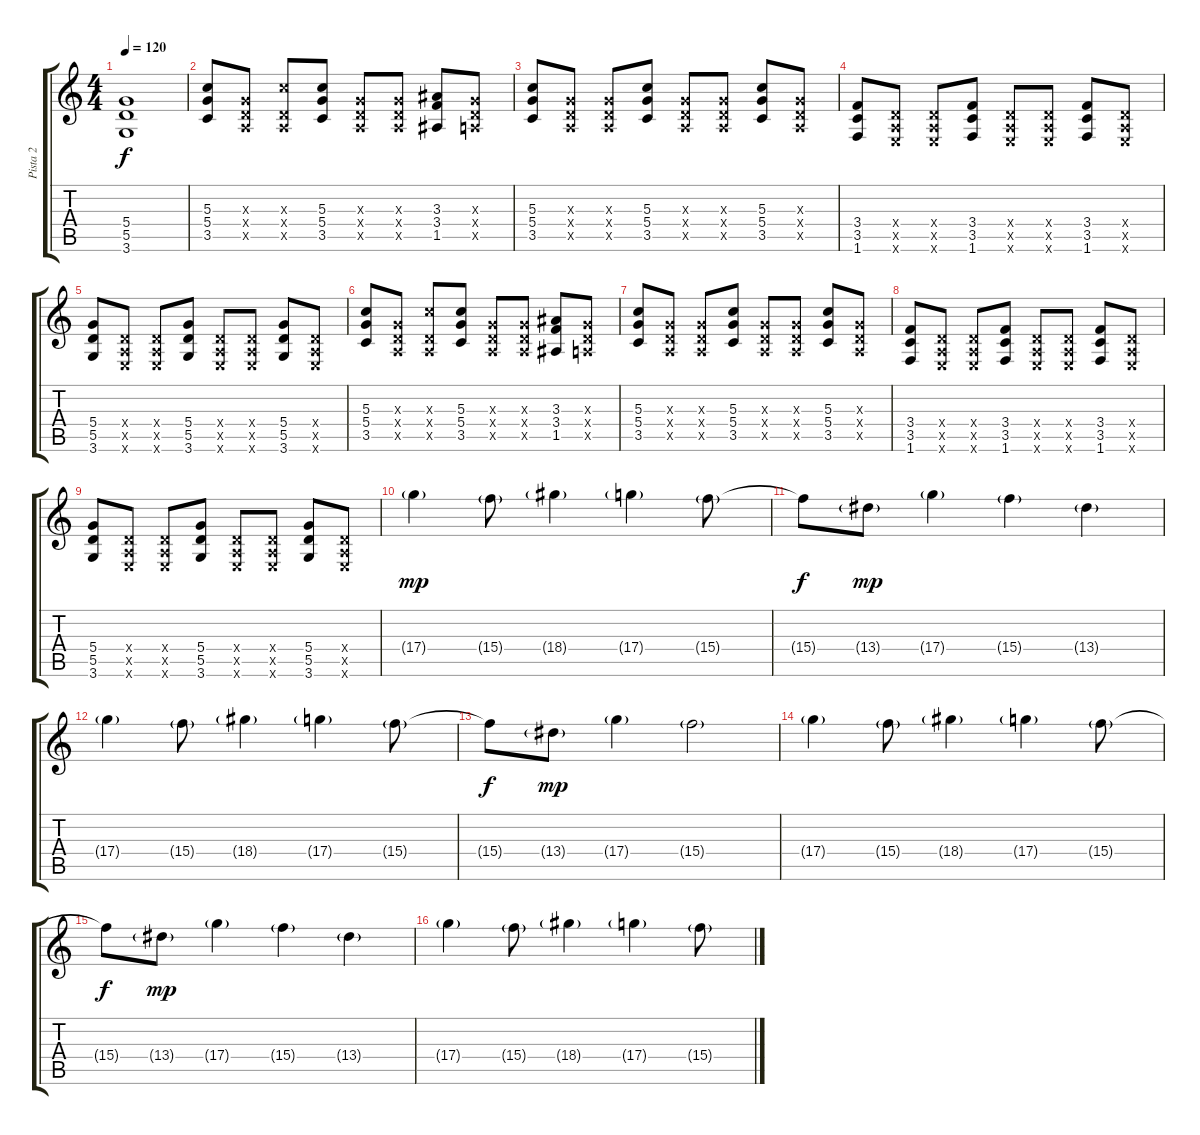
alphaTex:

\track ("Pista 2" "Pista 2") {instrument electricguitarclean}
\staff {score tabs}
\tuning (E4 B3 G3 D3 A2 E2) {hide}
\ts (4 4)
\tempo 120
\clef g2
\ks c
(5.4 5.5 3.6).1{dy f} |
(5.3 5.4 3.5).8 (0.3{x} 0.4{x} 0.5{x}).8 (5.3{x} 0.4{x} 0.5{x}).8 (5.3 5.4 3.5).8 (0.3{x} 0.4{x} 0.5{x}).8 (0.3{x} 0.4{x} 0.5{x}).8 (3.3 3.4 1.5).8 (0.3{x} 0.4{x} 0.5{x}).8 |
(5.3 5.4 3.5).8 (0.3{x} 0.4{x} 0.5{x}).8 (0.3{x} 0.4{x} 0.5{x}).8 (5.3 5.4 3.5).8 (0.3{x} 0.4{x} 0.5{x}).8 (0.3{x} 0.4{x} 0.5{x}).8 (5.3 5.4 3.5).8 (0.3{x} 0.4{x} 0.5{x}).8 |
(3.4 3.5 1.6).8 (0.4{x} 0.5{x} 0.6{x}).8 (0.4{x} 0.5{x} 0.6{x}).8 (3.4 3.5 1.6).8 (0.4{x} 0.5{x} 0.6{x}).8 (0.4{x} 0.5{x} 0.6{x}).8 (3.4 3.5 1.6).8 (0.4{x} 0.5{x} 0.6{x}).8 |
(5.4 5.5 3.6).8 (0.4{x} 0.5{x} 0.6{x}).8 (0.4{x} 0.5{x} 0.6{x}).8 (5.4 5.5 3.6).8 (0.4{x} 0.5{x} 0.6{x}).8 (0.4{x} 0.5{x} 0.6{x}).8 (5.4 5.5 3.6).8 (0.4{x} 0.5{x} 0.6{x}).8 |
(5.3 5.4 3.5).8 (0.3{x} 0.4{x} 0.5{x}).8 (5.3{x} 0.4{x} 0.5{x}).8 (5.3 5.4 3.5).8 (0.3{x} 0.4{x} 0.5{x}).8 (0.3{x} 0.4{x} 0.5{x}).8 (3.3 3.4 1.5).8 (0.3{x} 0.4{x} 0.5{x}).8 |
(5.3 5.4 3.5).8 (0.3{x} 0.4{x} 0.5{x}).8 (0.3{x} 0.4{x} 0.5{x}).8 (5.3 5.4 3.5).8 (0.3{x} 0.4{x} 0.5{x}).8 (0.3{x} 0.4{x} 0.5{x}).8 (5.3 5.4 3.5).8 (0.3{x} 0.4{x} 0.5{x}).8 |
(3.4 3.5 1.6).8 (0.4{x} 0.5{x} 0.6{x}).8 (0.4{x} 0.5{x} 0.6{x}).8 (3.4 3.5 1.6).8 (0.4{x} 0.5{x} 0.6{x}).8 (0.4{x} 0.5{x} 0.6{x}).8 (3.4 3.5 1.6).8 (0.4{x} 0.5{x} 0.6{x}).8 |
(5.4 5.5 3.6).8 (0.4{x} 0.5{x} 0.6{x}).8 (0.4{x} 0.5{x} 0.6{x}).8 (5.4 5.5 3.6).8 (0.4{x} 0.5{x} 0.6{x}).8 (0.4{x} 0.5{x} 0.6{x}).8 (5.4 5.5 3.6).8 (0.4{x} 0.5{x} 0.6{x}).8 |
17.4{g}.4{dy mp instrument overdrivenguitar} 15.4{g}.8 18.4{g}.4 17.4{g}.4 15.4{g}.8 |
15.4{t}.8{dy f} 13.4{g}.8{dy mp} 17.4{g}.4 15.4{g}.4 13.4{g}.4 |
17.4{g}.4 15.4{g}.8 18.4{g}.4 17.4{g}.4 15.4{g}.8 |
15.4{t}.8{dy f} 13.4{g}.8{dy mp} 17.4{g}.4 15.4{g}.2 |
17.4{g}.4{instrument overdrivenguitar} 15.4{g}.8 18.4{g}.4 17.4{g}.4 15.4{g}.8 |
15.4{t}.8{dy f} 13.4{g}.8{dy mp} 17.4{g}.4 15.4{g}.4 13.4{g}.4 |
17.4{g}.4 15.4{g}.8 18.4{g}.4 17.4{g}.4 15.4{g}.8
